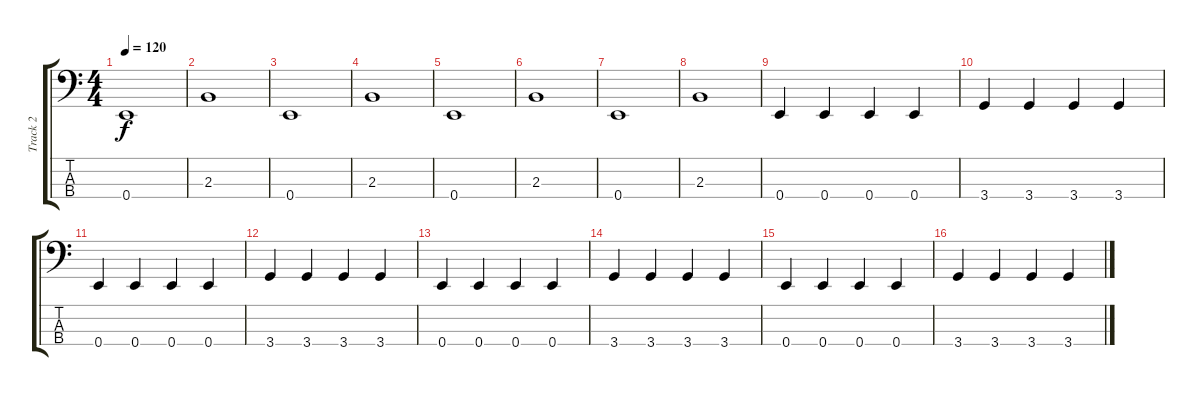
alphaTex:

\track ("Track 2" "Track 2") {instrument electricbassfinger}
\staff {score tabs}
\tuning (G2 D2 A1 E1) {hide}
\ts (4 4)
\tempo 120
\clef f4
\ks c
0.4.1{dy f} |
2.3.1 |
0.4.1 |
2.3.1 |
0.4.1 |
2.3.1 |
0.4.1 |
2.3.1 |
0.4.4 0.4.4 0.4.4 0.4.4 |
3.4.4 3.4.4 3.4.4 3.4.4 |
0.4.4 0.4.4 0.4.4 0.4.4 |
3.4.4 3.4.4 3.4.4 3.4.4 |
0.4.4 0.4.4 0.4.4 0.4.4 |
3.4.4 3.4.4 3.4.4 3.4.4 |
0.4.4 0.4.4 0.4.4 0.4.4 |
3.4.4 3.4.4 3.4.4 3.4.4
